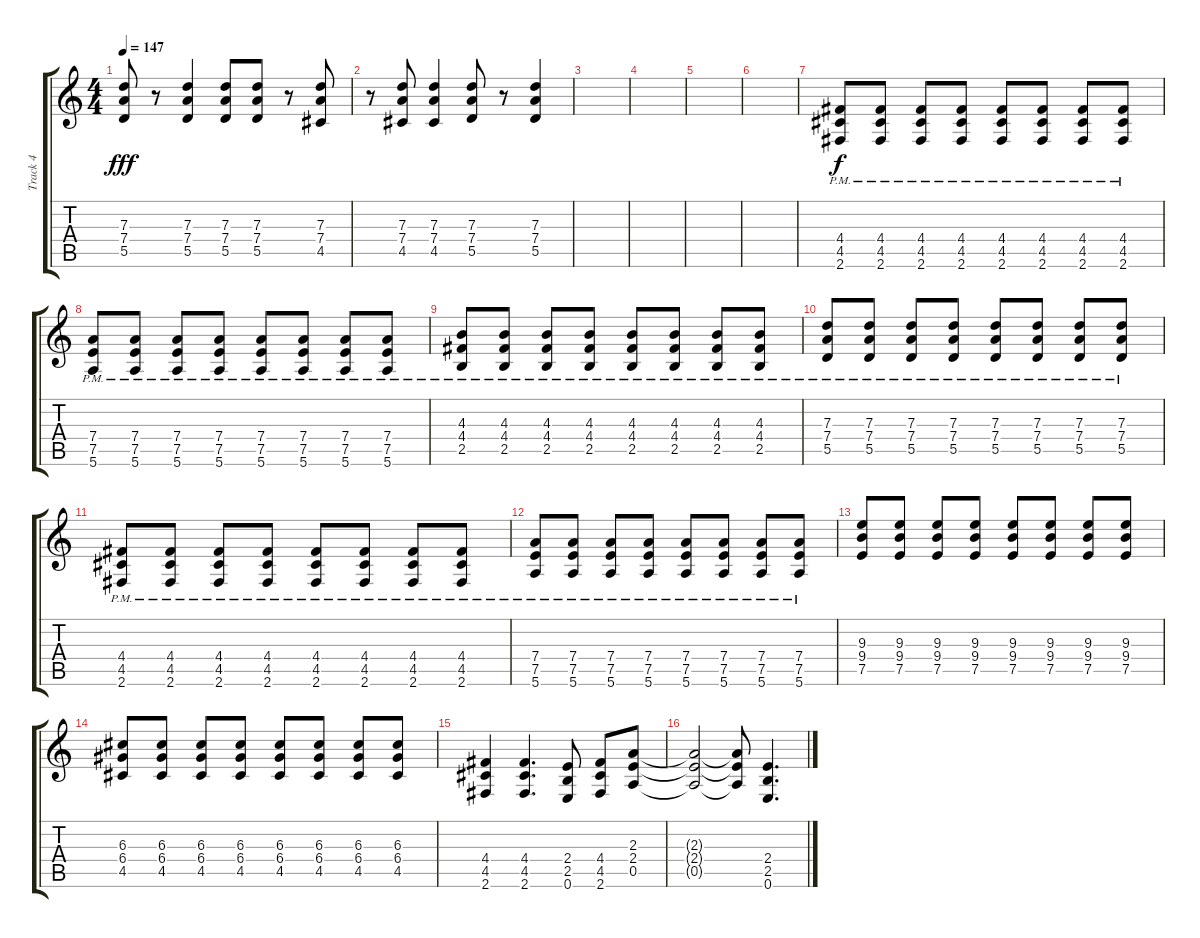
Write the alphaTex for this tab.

\track ("Track 4" "Track 4") {instrument overdrivenguitar}
\staff {score tabs}
\tuning (E4 B3 G3 D3 A2 E2) {hide}
\ts (4 4)
\tempo 147
\clef g2
\ks c
(7.3 7.4 5.5).8{dy fff} r.8 (7.3 7.4 5.5).4 (7.3 7.4 5.5).8 (7.3 7.4 5.5).8 r.8 (7.3 7.4 4.5).8 |
r.8 (7.3 7.4 4.5).8 (7.3 7.4 4.5).4 (7.3 7.4 5.5).8 r.8 (7.3 7.4 5.5).4 |
|
|
|
|
(4.4{pm} 4.5{pm} 2.6{pm}).8{dy f} (4.4{pm} 4.5{pm} 2.6{pm}).8 (4.4{pm} 4.5{pm} 2.6{pm}).8 (4.4{pm} 4.5{pm} 2.6{pm}).8 (4.4{pm} 4.5{pm} 2.6{pm}).8 (4.4{pm} 4.5{pm} 2.6{pm}).8 (4.4{pm} 4.5{pm} 2.6{pm}).8 (4.4{pm} 4.5{pm} 2.6{pm}).8 |
(7.4{pm} 7.5{pm} 5.6{pm}).8 (7.4{pm} 7.5{pm} 5.6{pm}).8 (7.4{pm} 7.5{pm} 5.6{pm}).8 (7.4{pm} 7.5{pm} 5.6{pm}).8 (7.4{pm} 7.5{pm} 5.6{pm}).8 (7.4{pm} 7.5{pm} 5.6{pm}).8 (7.4{pm} 7.5{pm} 5.6{pm}).8 (7.4{pm} 7.5{pm} 5.6{pm}).8 |
(4.3{pm} 4.4{pm} 2.5{pm}).8 (4.3{pm} 4.4{pm} 2.5{pm}).8 (4.3{pm} 4.4{pm} 2.5{pm}).8 (4.3{pm} 4.4{pm} 2.5{pm}).8 (4.3{pm} 4.4{pm} 2.5{pm}).8 (4.3{pm} 4.4{pm} 2.5{pm}).8 (4.3{pm} 4.4{pm} 2.5{pm}).8 (4.3{pm} 4.4{pm} 2.5{pm}).8 |
(7.3{pm} 7.4{pm} 5.5{pm}).8 (7.3{pm} 7.4{pm} 5.5{pm}).8 (7.3{pm} 7.4{pm} 5.5{pm}).8 (7.3{pm} 7.4{pm} 5.5{pm}).8 (7.3{pm} 7.4{pm} 5.5{pm}).8 (7.3{pm} 7.4{pm} 5.5{pm}).8 (7.3{pm} 7.4{pm} 5.5{pm}).8 (7.3{pm} 7.4{pm} 5.5{pm}).8 |
(4.4{pm} 4.5{pm} 2.6{pm}).8 (4.4{pm} 4.5{pm} 2.6{pm}).8 (4.4{pm} 4.5{pm} 2.6{pm}).8 (4.4{pm} 4.5{pm} 2.6{pm}).8 (4.4{pm} 4.5{pm} 2.6{pm}).8 (4.4{pm} 4.5{pm} 2.6{pm}).8 (4.4{pm} 4.5{pm} 2.6{pm}).8 (4.4{pm} 4.5{pm} 2.6{pm}).8 |
(7.4{pm} 7.5{pm} 5.6{pm}).8 (7.4{pm} 7.5{pm} 5.6{pm}).8 (7.4{pm} 7.5{pm} 5.6{pm}).8 (7.4{pm} 7.5{pm} 5.6{pm}).8 (7.4{pm} 7.5{pm} 5.6{pm}).8 (7.4{pm} 7.5{pm} 5.6{pm}).8 (7.4{pm} 7.5{pm} 5.6{pm}).8 (7.4{pm} 7.5{pm} 5.6{pm}).8 |
(9.3 9.4 7.5).8 (9.3 9.4 7.5).8 (9.3 9.4 7.5).8 (9.3 9.4 7.5).8 (9.3 9.4 7.5).8 (9.3 9.4 7.5).8 (9.3 9.4 7.5).8 (9.3 9.4 7.5).8 |
(6.3 6.4 4.5).8 (6.3 6.4 4.5).8 (6.3 6.4 4.5).8 (6.3 6.4 4.5).8 (6.3 6.4 4.5).8 (6.3 6.4 4.5).8 (6.3 6.4 4.5).8 (6.3 6.4 4.5).8 |
(4.4 4.5 2.6).4 (4.4 4.5 2.6).4{d} (2.4 2.5 0.6).8 (4.4 4.5 2.6).8 (2.3 2.4 0.5).8 |
(2.3{t} 2.4{t} 0.5{t}).2 (2.3{t} 2.4{t} 0.5{t}).8 (2.4 2.5 0.6).4{d}
